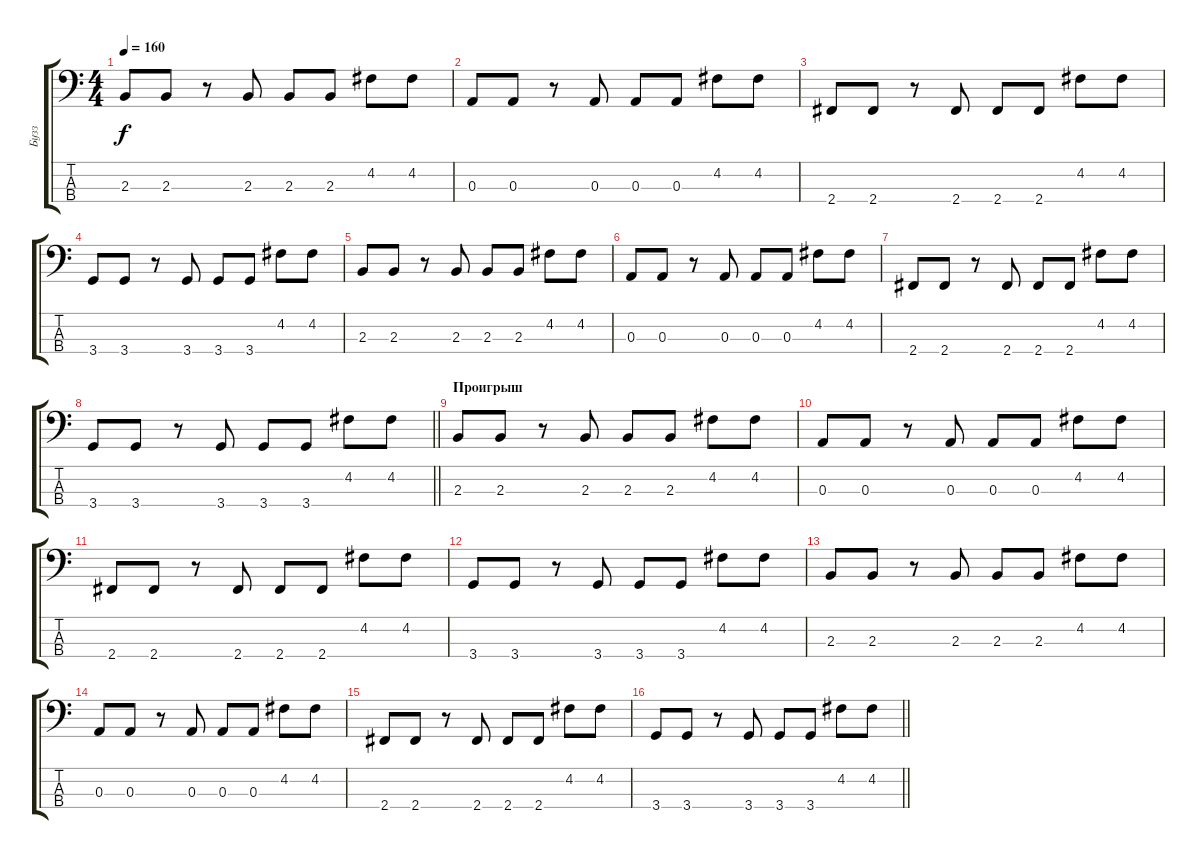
\track ("Бузз" "Бузз") {instrument electricbassfinger}
\staff {score tabs}
\tuning (G2 D2 A1 E1) {hide}
\ts (4 4)
\tempo 160
\clef f4
\ks c
2.3.8{dy f} 2.3.8 r.8 2.3.8 2.3.8 2.3.8 4.2.8 4.2.8 |
0.3.8 0.3.8 r.8 0.3.8 0.3.8 0.3.8 4.2.8 4.2.8 |
2.4.8 2.4.8 r.8 2.4.8 2.4.8 2.4.8 4.2.8 4.2.8 |
3.4.8 3.4.8 r.8 3.4.8 3.4.8 3.4.8 4.2.8 4.2.8 |
2.3.8 2.3.8 r.8 2.3.8 2.3.8 2.3.8 4.2.8 4.2.8 |
0.3.8 0.3.8 r.8 0.3.8 0.3.8 0.3.8 4.2.8 4.2.8 |
2.4.8 2.4.8 r.8 2.4.8 2.4.8 2.4.8 4.2.8 4.2.8 |
\barLineRight lightlight
3.4.8 3.4.8 r.8 3.4.8 3.4.8 3.4.8 4.2.8 4.2.8 |
\section ("" "Проигрыш")
2.3.8 2.3.8 r.8 2.3.8 2.3.8 2.3.8 4.2.8 4.2.8 |
0.3.8 0.3.8 r.8 0.3.8 0.3.8 0.3.8 4.2.8 4.2.8 |
2.4.8 2.4.8 r.8 2.4.8 2.4.8 2.4.8 4.2.8 4.2.8 |
3.4.8 3.4.8 r.8 3.4.8 3.4.8 3.4.8 4.2.8 4.2.8 |
2.3.8 2.3.8 r.8 2.3.8 2.3.8 2.3.8 4.2.8 4.2.8 |
0.3.8 0.3.8 r.8 0.3.8 0.3.8 0.3.8 4.2.8 4.2.8 |
2.4.8 2.4.8 r.8 2.4.8 2.4.8 2.4.8 4.2.8 4.2.8 |
\barLineRight lightlight
3.4.8 3.4.8 r.8 3.4.8 3.4.8 3.4.8 4.2.8 4.2.8
